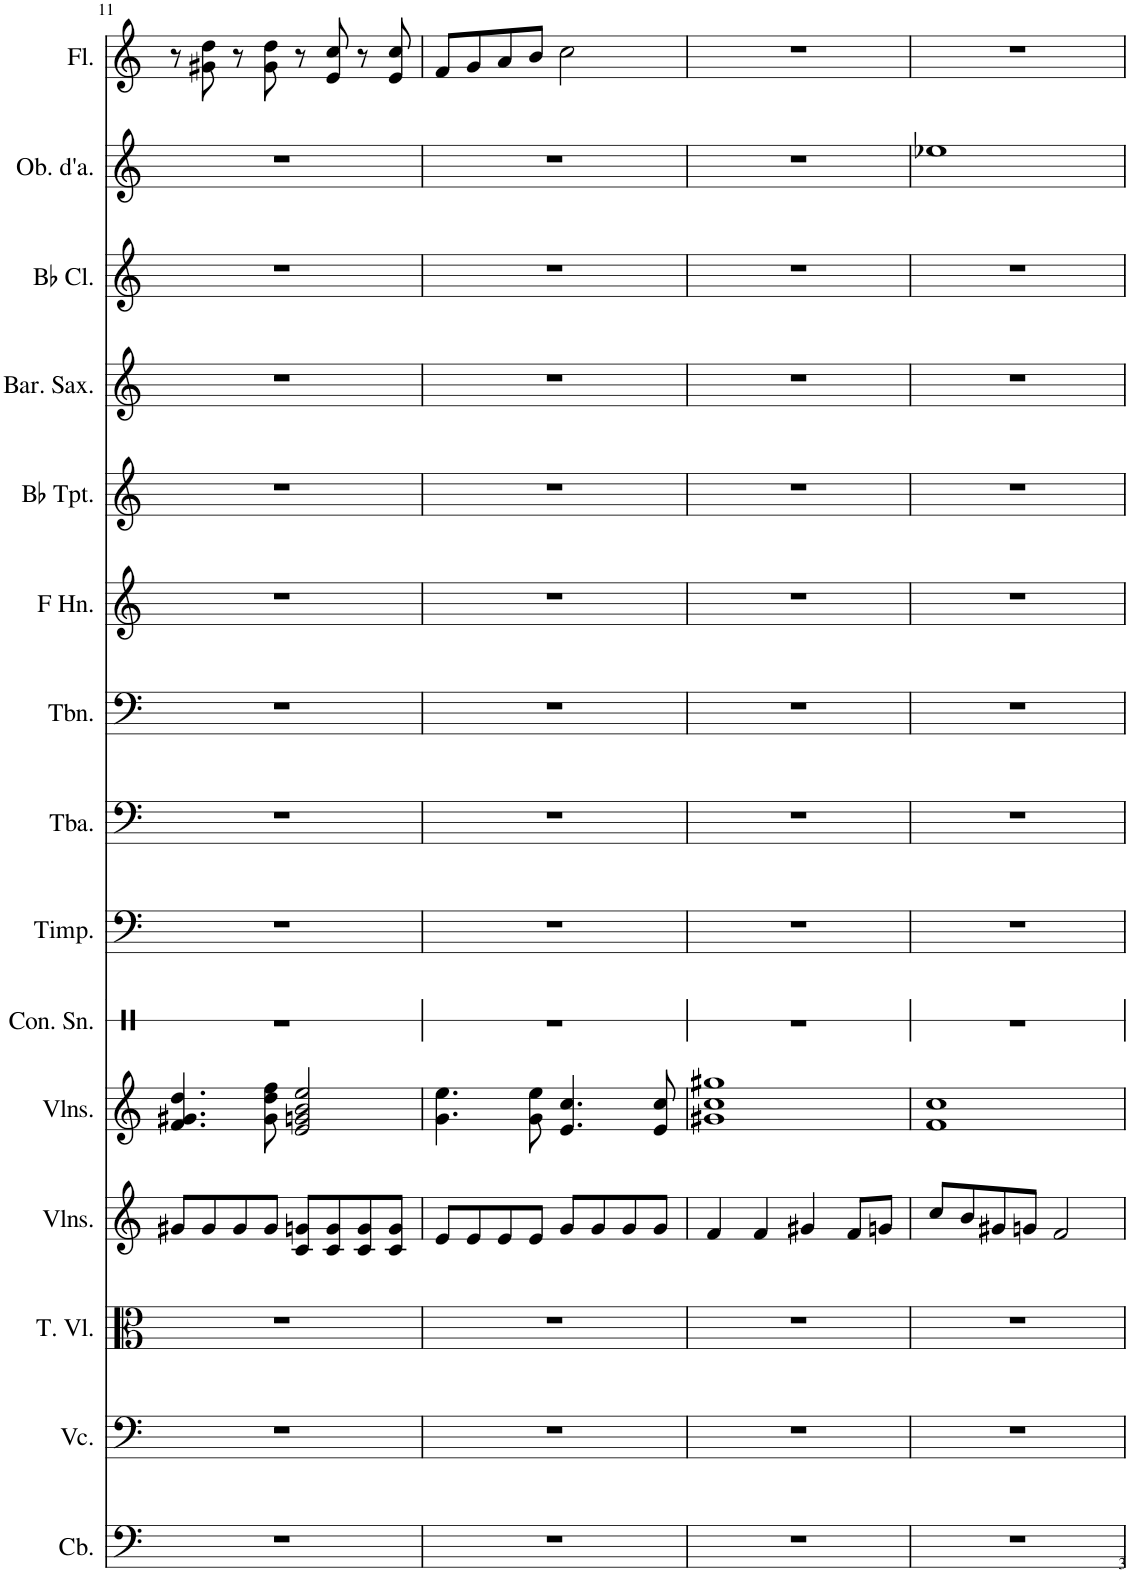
**kern	**kern	**kern	**kern	**kern	**kern	**kern	**kern	**kern	**kern	**kern	**kern	**kern	**kern	**kern
*part15	*part14	*part13	*part12	*part11	*part10	*part9	*part8	*part7	*part6	*part5	*part4	*part3	*part2	*part1
*staff15	*staff14	*staff13	*staff12	*staff11	*staff10	*staff9	*staff8	*staff7	*staff6	*staff5	*staff4	*staff3	*staff2	*staff1
*I"Contrabass, Cb.(15)	*I"Violoncello, Vcl.	*I"Tenor Viol, Vla.(13)	*I"Violins, Vl.II	*I"Violins, Vl.I(11)	*I"Concert Snare Drum, Perc.	*I"Timpani, Tp.(9)	*I"Tuba, Tuba(8)	*I"Trombone, Tb.(7)	*I"Horn in F, Hn.(6)	*I"Bb Trumpet, Tr.(5)	*I"Baritone Saxophone, B.Sax(4)	*I"Bb Clarinet, Cl.(3)	*I"Oboe d'amore, Ob.(2)	*I"Flute, Fl. (1)
*I'Cb.	*I'Vc.	*I'T. Vl.	*I'Vlns.	*I'Vlns.	*I'Con. Sn.	*I'Timp.	*I'Tba.	*I'Tbn.	*I'F Hn.	*I'Bb Tpt.	*I'Bar. Sax.	*I'Bb Cl.	*I'Ob. d'a.	*I'Fl.
!!LO:PB:g=z
*clefF4	*clefF4	*clefC3	*clefG2	*clefG2	*clefX	*clefF4	*clefF4	*clefF4	*clefG2	*clefG2	*clefG2	*clefG2	*clefG2	*clefG2
*Trd7c12	*	*	*	*	*	*	*	*	*Trd4c7	*Trd1c2	*Trd12c21	*Trd1c2	*Trd2c3	*
*k[]	*k[]	*k[]	*k[]	*k[]	*k[]	*k[]	*k[]	*k[]	*k[]	*k[]	*k[]	*k[]	*k[]	*k[]
*M4/4	*M4/4	*M4/4	*M4/4	*M4/4	*M4/4	*M4/4	*M4/4	*M4/4	*M4/4	*M4/4	*M4/4	*M4/4	*M4/4	*M4/4
=11	=11	=11	=11	=11	=11	=11	=11	=11	=11	=11	=11	=11	=11	=11
1r	1r	1r	8g#X/L	4.f/ 4.g#X/ 4.dd/	1r	1r	1r	1r	1r	1r	1r	1r	1r	8r
.	.	.	8g#/	.	.	.	.	.	.	.	.	.	.	8g#X\ 8dd\
.	.	.	8g#/	.	.	.	.	.	.	.	.	.	.	8r
.	.	.	8g#/J	8g#\ 8dd\ 8ff\	.	.	.	.	.	.	.	.	.	8g#\ 8dd\
.	.	.	8c/ 8gn/L	2e/ 2gn/ 2b/ 2ee/	.	.	.	.	.	.	.	.	.	8r
.	.	.	8c/ 8g/	.	.	.	.	.	.	.	.	.	.	8e/ 8cc/
.	.	.	8c/ 8g/	.	.	.	.	.	.	.	.	.	.	8r
.	.	.	8c/ 8g/J	.	.	.	.	.	.	.	.	.	.	8e/ 8cc/
=12	=12	=12	=12	=12	=12	=12	=12	=12	=12	=12	=12	=12	=12	=12
1r	1r	1r	8e/L	4.g\ 4.ee\	1r	1r	1r	1r	1r	1r	1r	1r	1r	8f/L
.	.	.	8e/	.	.	.	.	.	.	.	.	.	.	8g/
.	.	.	8e/	.	.	.	.	.	.	.	.	.	.	8a/
.	.	.	8e/J	8g\ 8ee\	.	.	.	.	.	.	.	.	.	8b/J
.	.	.	8g/L	4.e/ 4.cc/	.	.	.	.	.	.	.	.	.	2cc\
.	.	.	8g/	.	.	.	.	.	.	.	.	.	.	.
.	.	.	8g/	.	.	.	.	.	.	.	.	.	.	.
.	.	.	8g/J	8e/ 8cc/	.	.	.	.	.	.	.	.	.	.
=13	=13	=13	=13	=13	=13	=13	=13	=13	=13	=13	=13	=13	=13	=13
1r	1r	1r	4f/	1g#X 1cc 1gg#X	1r	1r	1r	1r	1r	1r	1r	1r	1r	1r
.	.	.	4f/	.	.	.	.	.	.	.	.	.	.	.
.	.	.	4g#X/	.	.	.	.	.	.	.	.	.	.	.
.	.	.	8f/L	.	.	.	.	.	.	.	.	.	.	.
.	.	.	8gn/J	.	.	.	.	.	.	.	.	.	.	.
=14	=14	=14	=14	=14	=14	=14	=14	=14	=14	=14	=14	=14	=14	=14
1r	1r	1r	8cc/L	1f 1cc	1r	1r	1r	1r	1r	1r	1r	1r	1ee-X	1r
.	.	.	8b/	.	.	.	.	.	.	.	.	.	.	.
.	.	.	8g#X/	.	.	.	.	.	.	.	.	.	.	.
.	.	.	8gn/J	.	.	.	.	.	.	.	.	.	.	.
.	.	.	2f/	.	.	.	.	.	.	.	.	.	.	.
=	=	=	=	=	=	=	=	=	=	=	=	=	=	=
*-	*-	*-	*-	*-	*-	*-	*-	*-	*-	*-	*-	*-	*-	*-
